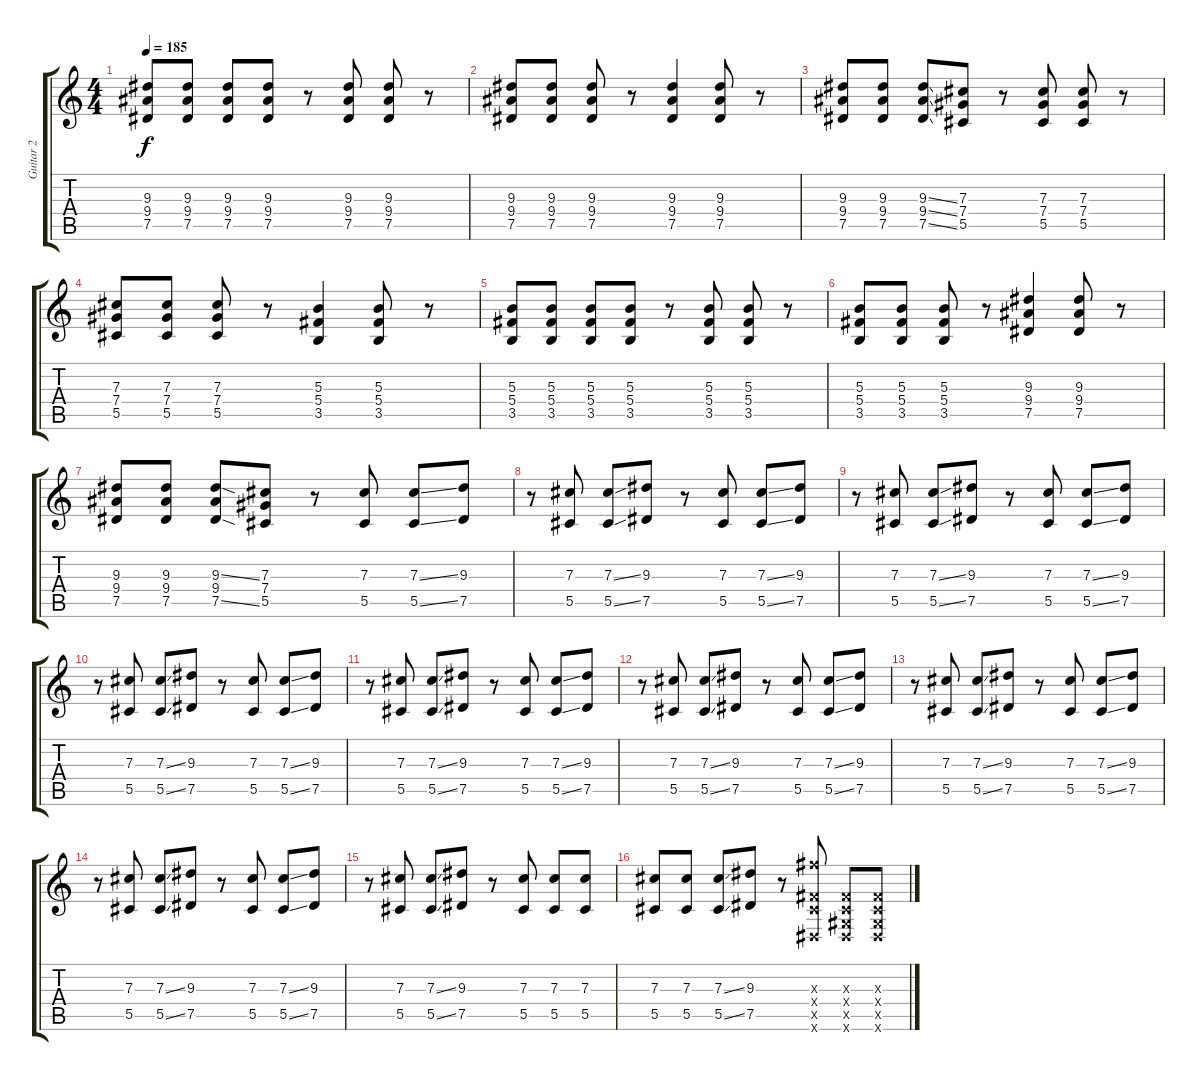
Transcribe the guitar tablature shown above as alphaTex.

\track ("Guitar 2" "Guitar 2") {instrument distortionguitar}
\staff {score tabs}
\tuning (Eb4 Bb3 Gb3 Db3 Ab2 Eb2) {hide}
\ts (4 4)
\tempo 185
\clef g2
\ks c
(9.3 9.4 7.5).8{dy f} (9.3 9.4 7.5).8 (9.3 9.4 7.5).8 (9.3 9.4 7.5).8 r.8 (9.3 9.4 7.5).8 (9.3 9.4 7.5).8 r.8 |
(9.3 9.4 7.5).8 (9.3 9.4 7.5).8 (9.3 9.4 7.5).8 r.8 (9.3 9.4 7.5).4 (9.3 9.4 7.5).8 r.8 |
(9.3 9.4 7.5).8 (9.3 9.4 7.5).8 (9.3{ss} 9.4{ss} 7.5{ss}).8 (7.3 7.4 5.5).8 r.8 (7.3 7.4 5.5).8 (7.3 7.4 5.5).8 r.8 |
(7.3 7.4 5.5).8 (7.3 7.4 5.5).8 (7.3 7.4 5.5).8 r.8 (5.3 5.4 3.5).4 (5.3 5.4 3.5).8 r.8 |
(5.3 5.4 3.5).8 (5.3 5.4 3.5).8 (5.3 5.4 3.5).8 (5.3 5.4 3.5).8 r.8 (5.3 5.4 3.5).8 (5.3 5.4 3.5).8 r.8 |
(5.3 5.4 3.5).8 (5.3 5.4 3.5).8 (5.3 5.4 3.5).8 r.8 (9.3 9.4 7.5).4 (9.3 9.4 7.5).8 r.8 |
(9.3 9.4 7.5).8 (9.3 9.4 7.5).8 (9.3{ss} 9.4 7.5{ss}).8 (7.3 7.4 5.5).8 r.8 (7.3 5.5).8 (7.3{ss} 5.5{ss}).8 (9.3 7.5).8 |
r.8 (7.3 5.5).8 (7.3{ss} 5.5{ss}).8 (9.3 7.5).8 r.8 (7.3 5.5).8 (7.3{ss} 5.5{ss}).8 (9.3 7.5).8 |
r.8 (7.3 5.5).8 (7.3{ss} 5.5{ss}).8 (9.3 7.5).8 r.8 (7.3 5.5).8 (7.3{ss} 5.5{ss}).8 (9.3 7.5).8 |
r.8 (7.3 5.5).8 (7.3{ss} 5.5{ss}).8 (9.3 7.5).8 r.8 (7.3 5.5).8 (7.3{ss} 5.5{ss}).8 (9.3 7.5).8 |
r.8 (7.3 5.5).8 (7.3{ss} 5.5{ss}).8 (9.3 7.5).8 r.8 (7.3 5.5).8 (7.3{ss} 5.5{ss}).8 (9.3 7.5).8 |
r.8 (7.3 5.5).8 (7.3{ss} 5.5{ss}).8 (9.3 7.5).8 r.8 (7.3 5.5).8 (7.3{ss} 5.5{ss}).8 (9.3 7.5).8 |
r.8 (7.3 5.5).8 (7.3{ss} 5.5{ss}).8 (9.3 7.5).8 r.8 (7.3 5.5).8 (7.3{ss} 5.5{ss}).8 (9.3 7.5).8 |
r.8 (7.3 5.5).8 (7.3{ss} 5.5{ss}).8 (9.3 7.5).8 r.8 (7.3 5.5).8 (7.3{ss} 5.5{ss}).8 (9.3 7.5).8 |
r.8 (7.3 5.5).8 (7.3{ss} 5.5{ss}).8 (9.3 7.5).8 r.8 (7.3 5.5).8 (7.3 5.5).8 (7.3 5.5).8 |
(7.3 5.5).8 (7.3 5.5).8 (7.3{ss} 5.5{ss}).8 (9.3 7.5).8 r.8 (12.3{x} 0.4{x} 10.5{x} 0.6{x}).8 (0.3{x} 0.4{x} 0.5{x} 0.6{x}).8 (0.3{x} 0.4{x} 0.5{x} 0.6{x}).8
